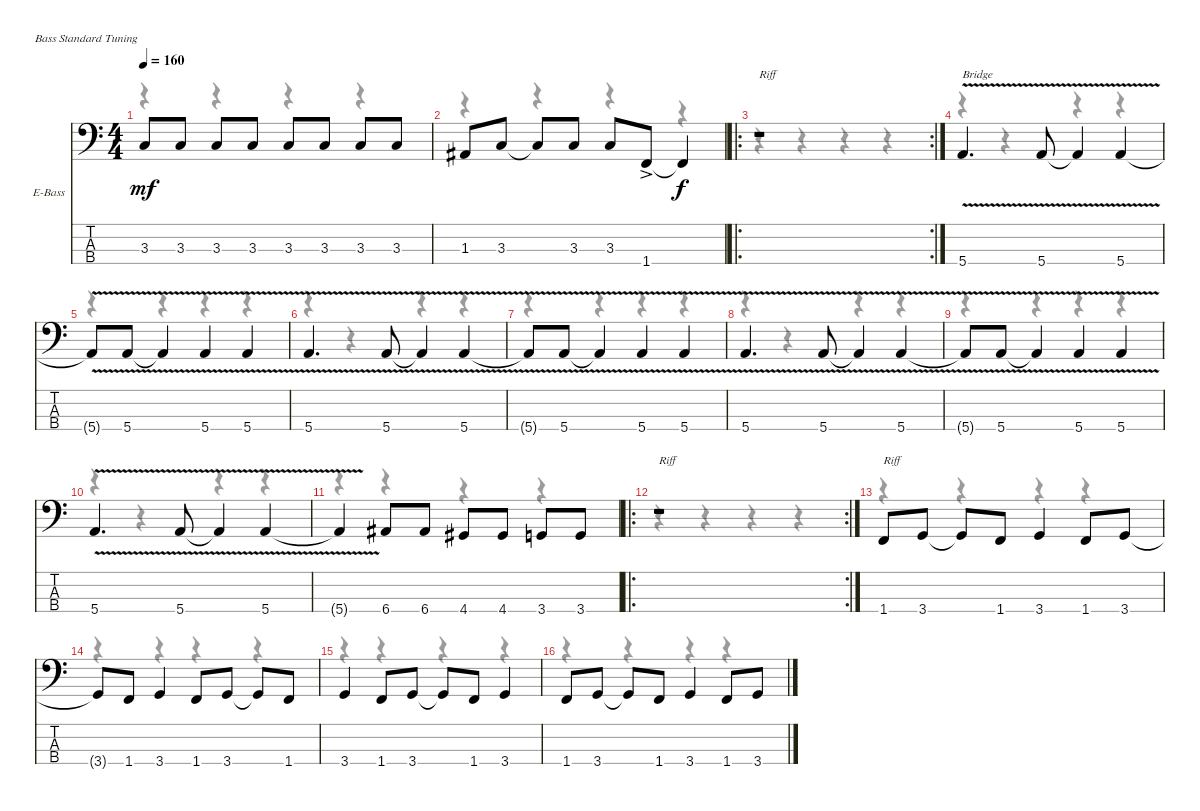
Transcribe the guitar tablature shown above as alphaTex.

\bracketExtendMode nobrackets
\firstSystemTrackNameOrientation horizontal
\otherSystemsTrackNameOrientation horizontal
\track ("Bass" "E-Bass") {instrument electricbasspick}
\staff {score tabs}
\tuning (G2 D2 A1 E1)
\voice
\ts (4 4)
\tempo 160
\clef f4
\ks c
3.3.8{dy mf} 3.3.8 3.3.8 3.3.8 3.3.8 3.3.8 3.3.8 3.3.8 |
1.3.8 3.3.8 3.3{t}.8 3.3.8 3.3.8 1.4{ac}.8 1.4{t}.4{dy f} |
\ro
\rc 2
r.1{txt "Riff"} |
5.4{v}.4{d txt "Bridge"} 5.4{v}.8 5.4{v t}.4 5.4{v}.4 |
5.4{v t}.8 5.4{v}.8 5.4{v t}.4 5.4{v}.4 5.4{v}.4 |
5.4{v}.4{d} 5.4{v}.8 5.4{v t}.4 5.4{v}.4 |
5.4{v t}.8 5.4{v}.8 5.4{v t}.4 5.4{v}.4 5.4{v}.4 |
5.4{v}.4{d} 5.4{v}.8 5.4{v t}.4 5.4{v}.4 |
5.4{v t}.8 5.4{v}.8 5.4{v t}.4 5.4{v}.4 5.4{v}.4 |
5.4{v}.4{d} 5.4{v}.8 5.4{v t}.4 5.4{v}.4 |
5.4{v t}.4 6.4.8 6.4.8 4.4.8 4.4.8 3.4.8 3.4.8 |
\ro
\rc 2
r.1{txt "Riff"} |
1.4.8{txt "Riff"} 3.4.8 3.4{t}.8 1.4.8 3.4.4 1.4.8 3.4.8 |
3.4{t}.8 1.4.8 3.4.4 1.4.8 3.4.8 3.4{t}.8 1.4.8 |
3.4.4 1.4.8 3.4.8 3.4{t}.8 1.4.8 3.4.4 |
1.4.8 3.4.8 3.4{t}.8 1.4.8 3.4.4 1.4.8 3.4.8
\voice
\clef f4
\ottava regular
\simile none
\ks c
r.4{dy mf} r.4 r.4 r.4 |
r.4 r.4 r.4 r.4 |
r.4 r.4 r.4 r.4 |
r.4 r.4 r.4 r.4 |
r.4 r.4 r.4 r.4 |
r.4 r.4 r.4 r.4 |
r.4 r.4 r.4 r.4 |
r.4 r.4 r.4 r.4 |
r.4 r.4 r.4 r.4 |
r.4 r.4 r.4 r.4 |
r.4 r.4 r.4 r.4 |
r.4 r.4 r.4 r.4 |
r.4 r.4 r.4 r.4 |
r.4 r.4 r.4 r.4 |
r.4 r.4 r.4 r.4 |
r.4 r.4 r.4 r.4
